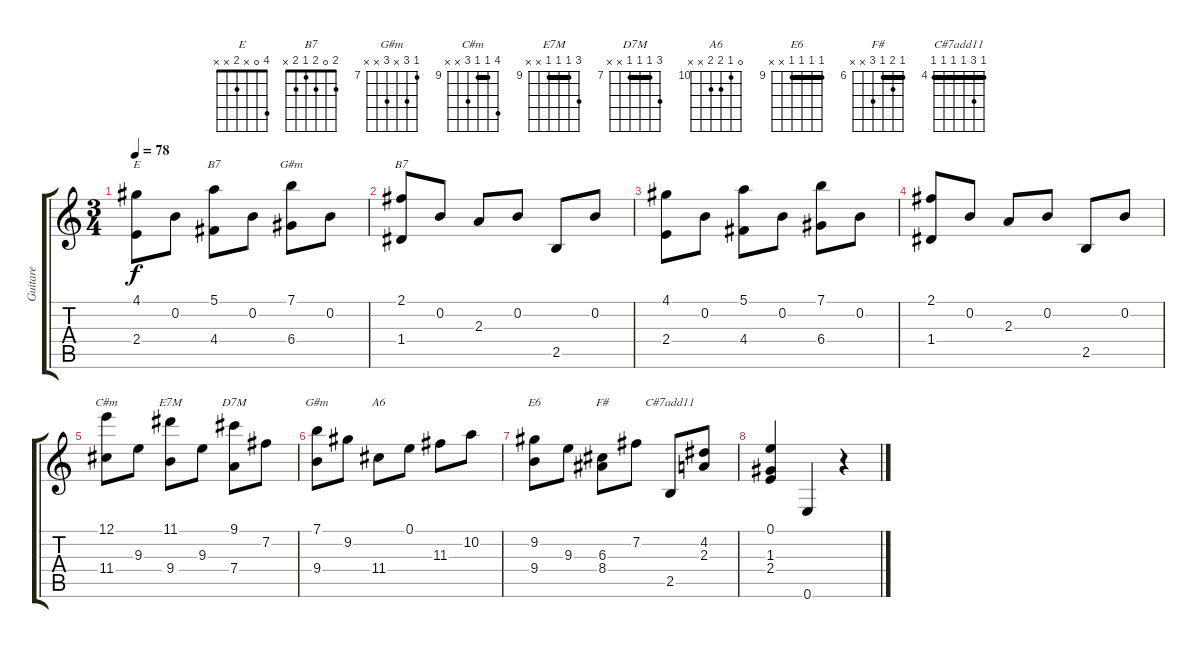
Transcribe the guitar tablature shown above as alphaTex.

\track ("Guitare" "Guitare") {instrument acousticguitarnylon}
\staff {score tabs}
\tuning (E4 B3 G3 D3 A2 E2) {hide}
\chord ("E" 4 0 x 2 x x)
\chord ("B7" 5 0 x 4 x x)
\chord ("G#m" 7 0 x 6 x x) {firstfret 6}
\chord ("B7" 2 0 2 1 2 x)
\chord ("C#m" 12 9 9 11 x x) {firstfret 9 barre 9}
\chord ("E7M" 11 9 9 9 x x) {firstfret 9 barre 9}
\chord ("D7M" 9 7 7 7 x x) {firstfret 7 barre 7}
\chord ("G#m" 7 9 x 9 x x) {firstfret 7}
\chord ("A6" 0 10 11 11 x x) {firstfret 10}
\chord ("E6" 9 9 9 9 x x) {firstfret 9 barre 9}
\chord ("F#" 6 7 6 8 x x) {firstfret 6 barre 6}
\chord ("C#7add11" 4 6 4 4 4 4) {firstfret 4 barre 4}
\ts (3 4)
\tempo 78
\clef g2
\ks c
(4.1 2.4).8{ch "E" dy f} 0.2.8 (5.1 4.4).8{ch "B7"} 0.2.8 (7.1 6.4).8{ch "G#m"} 0.2.8 |
(2.1 1.4).8{ch "B7"} 0.2.8 2.3.8 0.2.8 2.5.8 0.2.8 |
(4.1 2.4).8 0.2.8 (5.1 4.4).8 0.2.8 (7.1 6.4).8 0.2.8 |
(2.1 1.4).8 0.2.8 2.3.8 0.2.8 2.5.8 0.2.8 |
(12.1 11.4).8{ch "C#m"} 9.3.8 (11.1 9.4).8{ch "E7M"} 9.3.8 (9.1 7.4).8{ch "D7M"} 7.2.8 |
(7.1 9.4).8{ch "G#m"} 9.2.8 11.4.8{ch "A6"} 0.1.8 11.3.8 10.2.8 |
(9.2 9.4).8{ch "E6"} 9.3.8 (6.3 8.4).8{ch "F#"} 7.2.8 2.5.8{ch "C#7add11"} (4.2 2.3).8 |
(0.1 1.3 2.4).4 0.6.4 r.4
